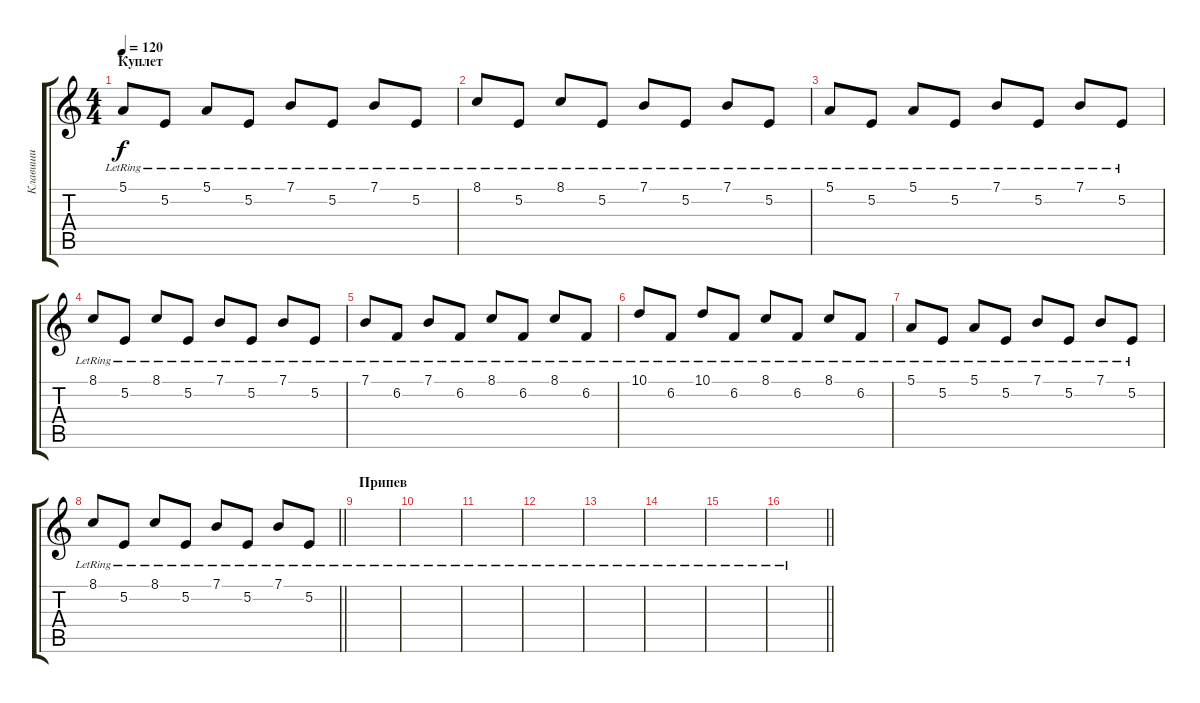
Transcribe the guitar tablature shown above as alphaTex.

\track ("Клавиши" "Клавиши") {instrument musicbox}
\staff {score tabs}
\tuning (E4 B3 G3 D3 A2 E2) {hide}
\ts (4 4)
\section ("" "Куплет")
\tempo 120
\clef g2
\ks c
5.1{lr}.8{dy f} 5.2{lr}.8 5.1{lr}.8 5.2{lr}.8 7.1{lr}.8 5.2{lr}.8 7.1{lr}.8 5.2{lr}.8 |
8.1{lr}.8 5.2{lr}.8 8.1{lr}.8 5.2{lr}.8 7.1{lr}.8 5.2{lr}.8 7.1{lr}.8 5.2{lr}.8 |
5.1{lr}.8 5.2{lr}.8 5.1{lr}.8 5.2{lr}.8 7.1{lr}.8 5.2{lr}.8 7.1{lr}.8 5.2{lr}.8 |
8.1{lr}.8 5.2{lr}.8 8.1{lr}.8 5.2{lr}.8 7.1{lr}.8 5.2{lr}.8 7.1{lr}.8 5.2{lr}.8 |
7.1{lr}.8 6.2{lr}.8 7.1{lr}.8 6.2{lr}.8 8.1{lr}.8 6.2{lr}.8 8.1{lr}.8 6.2{lr}.8 |
10.1{lr}.8 6.2{lr}.8 10.1{lr}.8 6.2{lr}.8 8.1{lr}.8 6.2{lr}.8 8.1{lr}.8 6.2{lr}.8 |
5.1{lr}.8 5.2{lr}.8 5.1{lr}.8 5.2{lr}.8 7.1{lr}.8 5.2{lr}.8 7.1{lr}.8 5.2{lr}.8 |
\barLineRight lightlight
8.1{lr}.8 5.2{lr}.8 8.1{lr}.8 5.2{lr}.8 7.1{lr}.8 5.2{lr}.8 7.1{lr}.8 5.2{lr}.8 |
\section ("" "Припев")
|
|
|
|
|
|
|
\barLineRight lightlight
